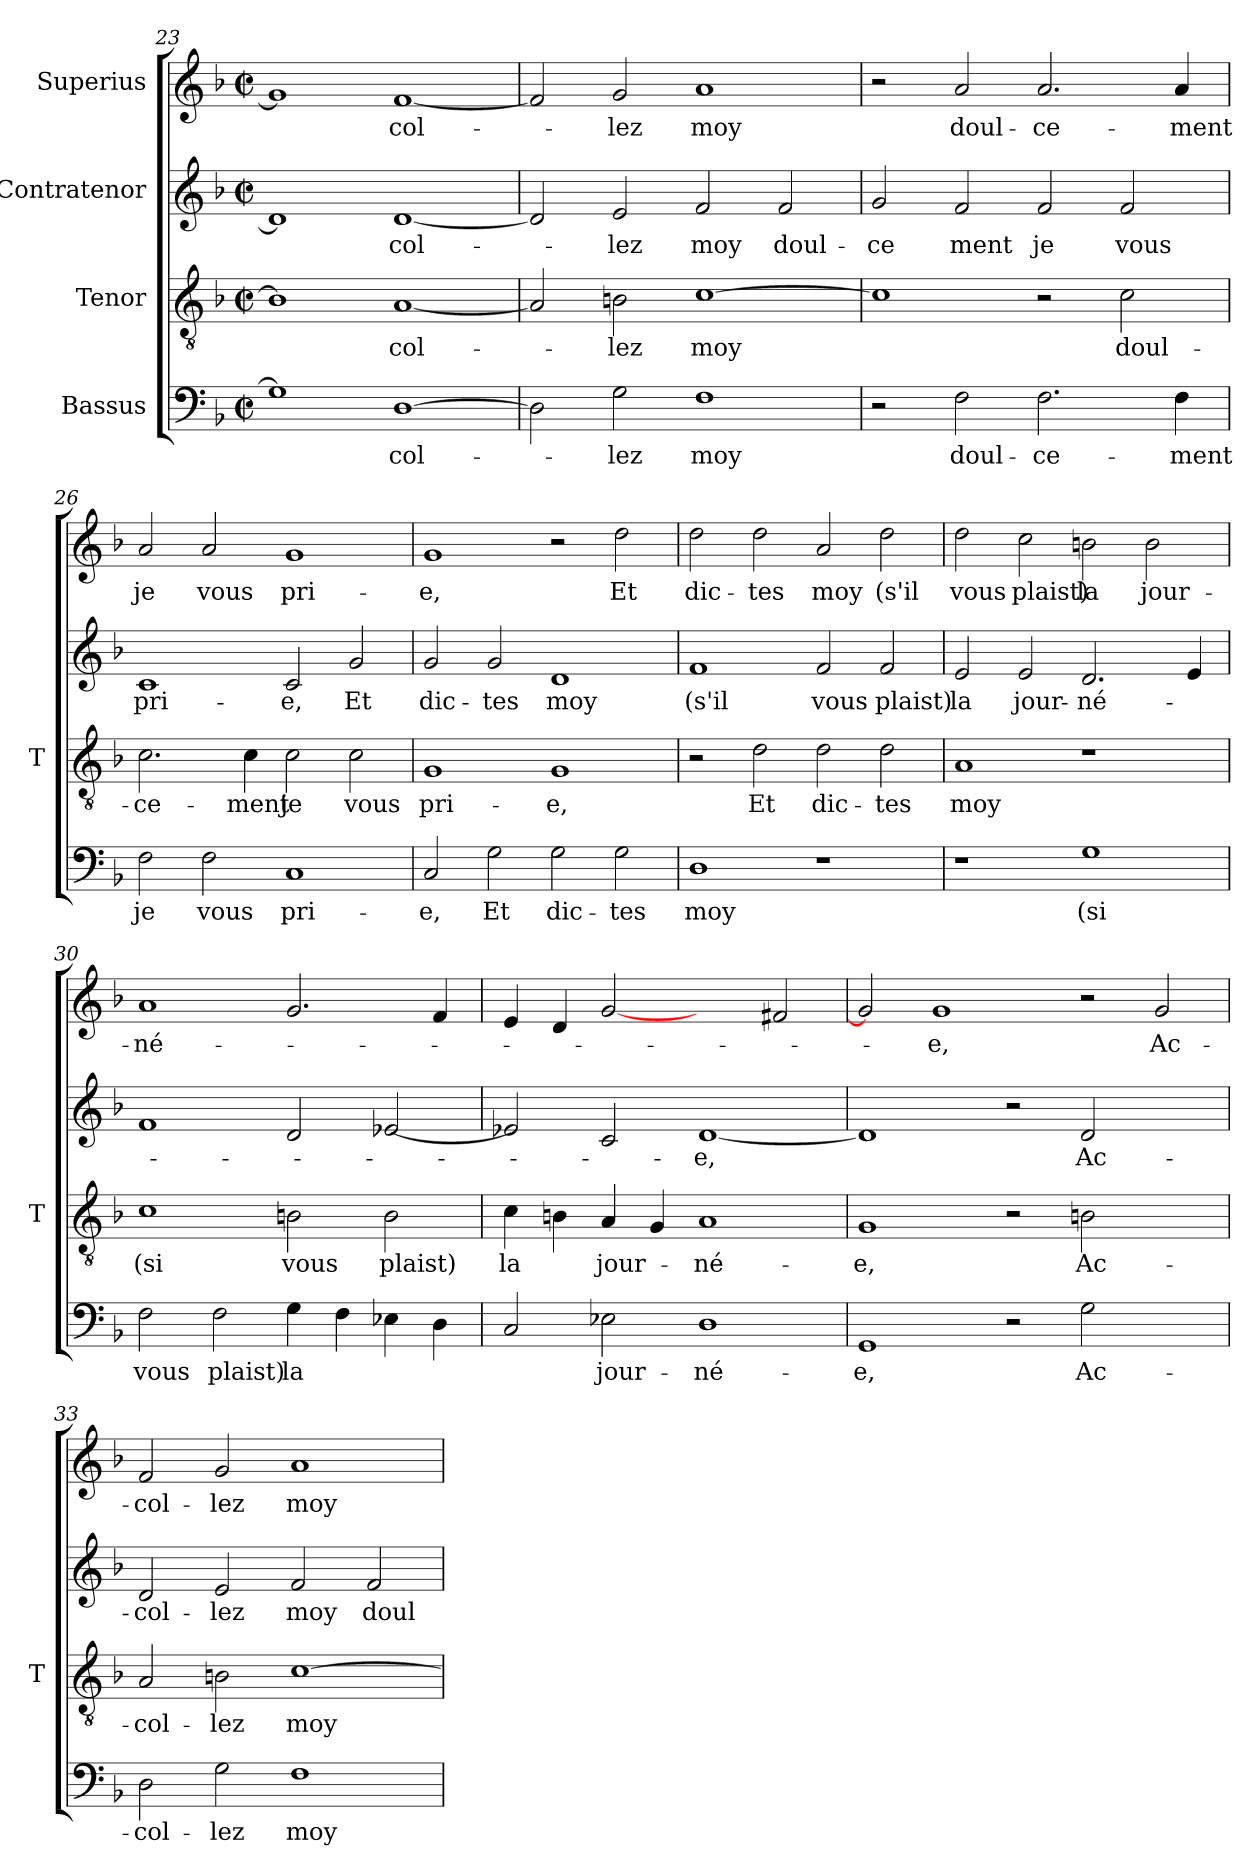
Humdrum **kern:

**kern	**text	**kern	**text	**kern	**text	**kern	**text
*part4	*part4	*part3	*part3	*part2	*part2	*part1	*part1
*staff4	*staff4	*staff3	*staff3	*staff2	*staff2	*staff1	*staff1
*I"Bassus	*	*I"Tenor	*	*I"Contratenor	*	*I"Superius	*
*	*	*I'T	*	*	*	*	*
*clefF4	*	*clefGv2	*	*clefG2	*	*clefG2	*
*k[b-]	*	*k[b-]	*	*k[b-]	*	*k[b-]	*
*F:	*	*F:	*	*F:	*	*F:	*
*M2/2	*	*M2/2	*	*M2/2	*	*M2/2	*
*met(c|)	*	*met(c|)	*	*met(c|)	*	*met(c|)	*
=23	=23	=23	=23	=23	=23	=23	=23
1G]	.	1Bn]	.	1d]	.	1g]	.
[1D	col-	[1A	col-	[1d	col-	[1f	col-
=24	=24	=24	=24	=24	=24	=24	=24
2D]	.	2A]	.	2d]	.	2f]	.
2G	-lez	2Bn	-lez	2e	-lez	2g	-lez
1F	-moy	[1c	-moy	2f	-moy	1a	-moy
.	.	.	.	2f	doul-	.	.
=25	=25	=25	=25	=25	=25	=25	=25
2r	.	1c]	.	2g	-ce	2r	.
2F	doul-	.	.	2f	-ment	2a	doul-
2.F	ce-	2r	.	2f	-je	2.a	ce-
.	.	2c	doul-	2f	-vous	.	.
4F	-ment	.	.	.	.	4a	-ment
=26	=26	=26	=26	=26	=26	=26	=26
2F	-je	2.c	ce-	1c	pri-	2a	-je
2F	-vous	.	.	.	.	2a	-vous
.	.	4c	-ment	.	.	.	.
1C	pri-	2c	-je	2c	-e,	1g	pri-
.	.	2c	-vous	2g	-Et	.	.
!!LO:PB:g=z
=27	=27	=27	=27	=27	=27	=27	=27
2C	-e,	1G	pri-	2g	dic-	1g	-e,
2G	-Et	.	.	2g	-tes	.	.
2G	dic-	1G	-e,	1d	-moy	2r	.
2G	-tes	.	.	.	.	2dd	-Et
=28	=28	=28	=28	=28	=28	=28	=28
1D	-moy	2r	.	1f	-(s'il	2dd	dic-
.	.	2d	-Et	.	.	2dd	-tes
1r	.	2d	dic-	2f	-vous	2a	-moy
.	.	2d	-tes	2f	-plaist)	2dd	-(s'il
=29	=29	=29	=29	=29	=29	=29	=29
1r	.	1A	-moy	2e	-la	2dd	-vous
.	.	.	.	2e	jour-	2cc	-plaist)
1G	-(si	1r	.	2.d	né-	2b	-la
.	.	.	.	.	.	2b	jour-
.	.	.	.	4e	.	.	.
=30	=30	=30	=30	=30	=30	=30	=30
2F	-vous	1c	-(si	1f	.	1a	né-
2F	-plaist)	.	.	.	.	.	.
4G	-la	2Bn	-vous	2d	.	2.g	.
4F	.	.	.	.	.	.	.
4E-X	.	2B	-plaist)	[2e-X	.	.	.
4D	.	.	.	.	.	4f	.
=31	=31	=31	=31	=31	=31	=31	=31
2C	.	4c	-la	2e-X]	.	4e	.
.	.	4Bn	.	.	.	4d	.
2E-X	jour-	4A	jour-	2c	.	[2g	.
.	.	4G	.	.	.	.	.
1D	né-	1A	né-	[1d	-e,	2ryy	.
.	.	.	.	.	.	2f#X	.
!!LO:LB:g=z
=32	=32	=32	=32	=32	=32	=32	=32
1GG	-e,	1G	-e,	1d]	.	2g]	.
.	.	.	.	.	.	1g	-e,
2r	.	2r	.	2r	.	.	.
2G	Ac-	2Bn	Ac-	2d	Ac-	2r	.
2ryy	.	2ryy	.	2ryy	.	2g	Ac-
=33	=33	=33	=33	=33	=33	=33	=33
2D	col-	2A	col-	2d	col-	2f	col-
2G	-lez	2Bn	-lez	2e	-lez	2g	-lez
1F	-moy	[1c	-moy	2f	-moy	1a	-moy
.	.	.	.	2f	doul-	.	.
=	=	=	=	=	=	=	=
*-	*-	*-	*-	*-	*-	*-	*-
